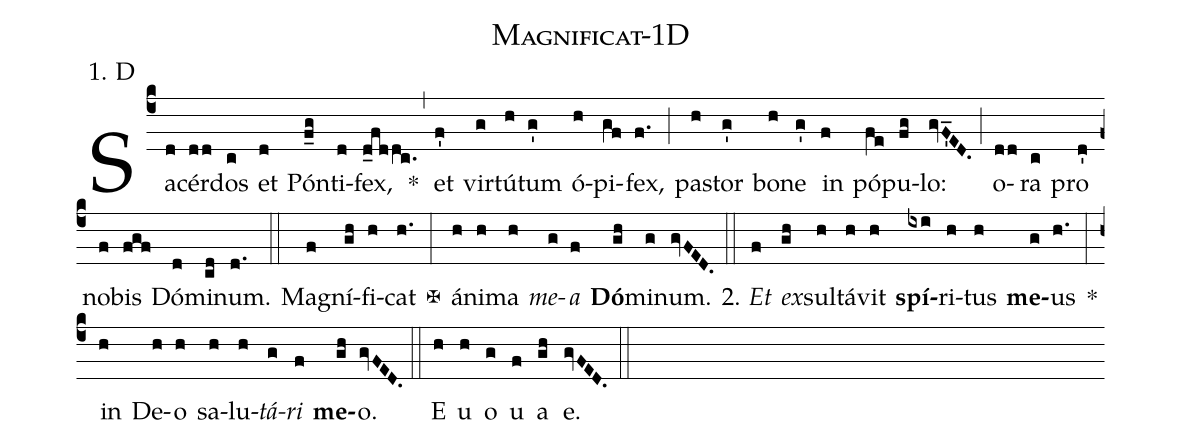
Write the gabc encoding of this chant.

name: Magnificat-1D;
annotation: 1. D;
%%
(c4) Sa(d)cér(dd)dos(c) et(d) Pón(f_g)ti(d)fex,(d_fddc.) *(,) et(f') vir(g)tú(h)tum(g') ó(h)pi(gf)fex,(f.) (;) pa(h)stor(g') bo(h)ne(g') in(f) pó(fe)pu(fg)lo:(gvF'_ED.) (;) o(dd)ra(c) pro(d') no(f)bis(fgf) Dó(d)mi(cd)num.(d.) (::)
Ma(f)gní(gh)fi(h)cat(h.) <sp>\maltese</sp>(:) á(h)ni(h)ma(h) <i>me</i>(g)<i>a</i>(f) <b>Dó</b>(gh)mi(g)num.(gvFED.) (::)
2. <i>Et</i>(f) <i>ex</i>(gh)sul(h)tá(h)vit(h) <b>spí</b>(ixi)ri(h)tus(h) <b>me</b>(g)us(h.) *(:) in(h) De(h)o(h) sa(h)lu(h)<i>tá</i>(g)<i>ri</i>(f) <b>me</b>(gh)o.(gvFED.) (::) E(h) u(h) o(g) u(f) a(gh) e.(gvFED.) (::)
